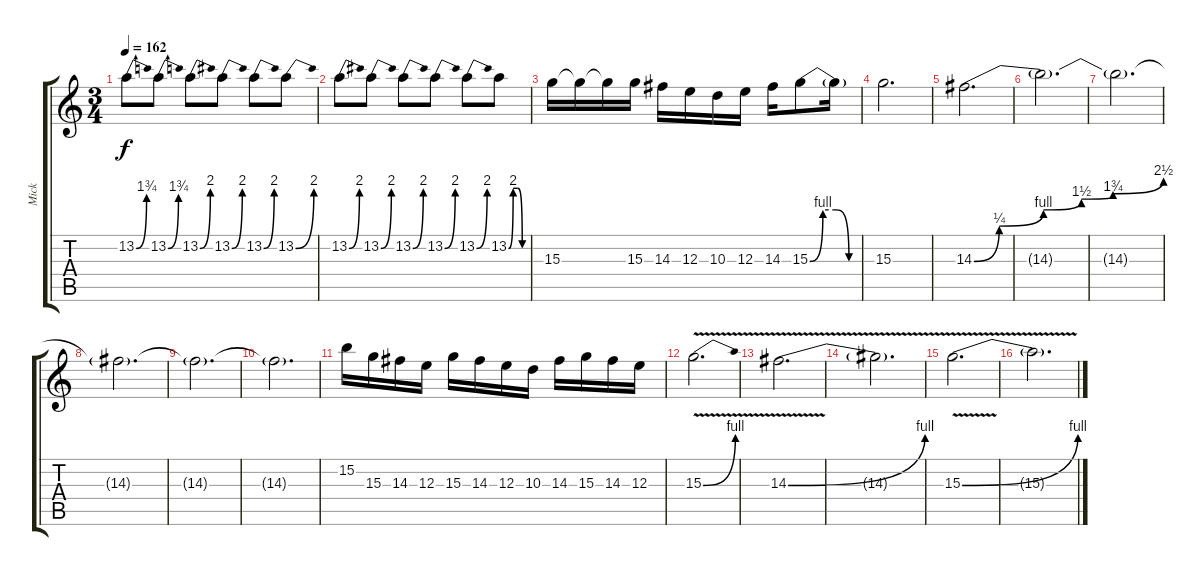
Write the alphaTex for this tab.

\track ("Mick" "Mick") {instrument distortionguitar}
\staff {score tabs}
\tuning (Db4 Ab3 E3 B2 Gb2 B1) {hide}
\ts (3 4)
\tempo 162
\clef g2
\ks c
13.2{be (bend 0 0 60 7)}.8{dy f} 13.2{be (bend 0 0 60 7)}.8 13.2{be (bend 0 0 60 8)}.8 13.2{be (bend 0 0 60 8)}.8 13.2{be (bend 0 0 60 8)}.8 13.2{be (bend 0 0 60 8)}.8 |
13.2{be (bend 0 0 60 8)}.8 13.2{be (bend 0 0 60 8)}.8 13.2{be (bend 0 0 60 8)}.8 13.2{be (bend 0 0 60 8)}.8 13.2{be (bend 0 0 60 8)}.8 13.2{be (custom 0 0 15 8 30 8 45 0 60 0)}.8 |
15.3.16 15.3{t}.16 15.3{t}.16 15.3.16 14.3.16 12.3.16 10.3.16 12.3.16 14.3.16 15.3{be (custom 0 0 15 4 30 4 45 0 60 0)}.8 15.3{t}.16 |
15.3.2{d} |
14.3{be (custom 0 0 8 1 22 4 34 6 44 7 60 10)}.2{d} |
14.3{t}.2{d} |
14.3{t}.2{d} |
14.3{t}.2{d} |
14.3{t}.2{d} |
14.3{t}.2{d} |
15.2.16 15.3.16 14.3.16 12.3.16 15.3.16 14.3.16 12.3.16 10.3.16 14.3.16 15.3.16 14.3.16 12.3.16 |
15.3{be (bend 0 0 60 4) v}.2{d} |
14.3{be (bend 0 0 60 4) v}.2{d} |
14.3{t}.2{d} |
15.3{be (bend 0 0 60 4) v}.2{d} |
15.3{t}.2{d}
